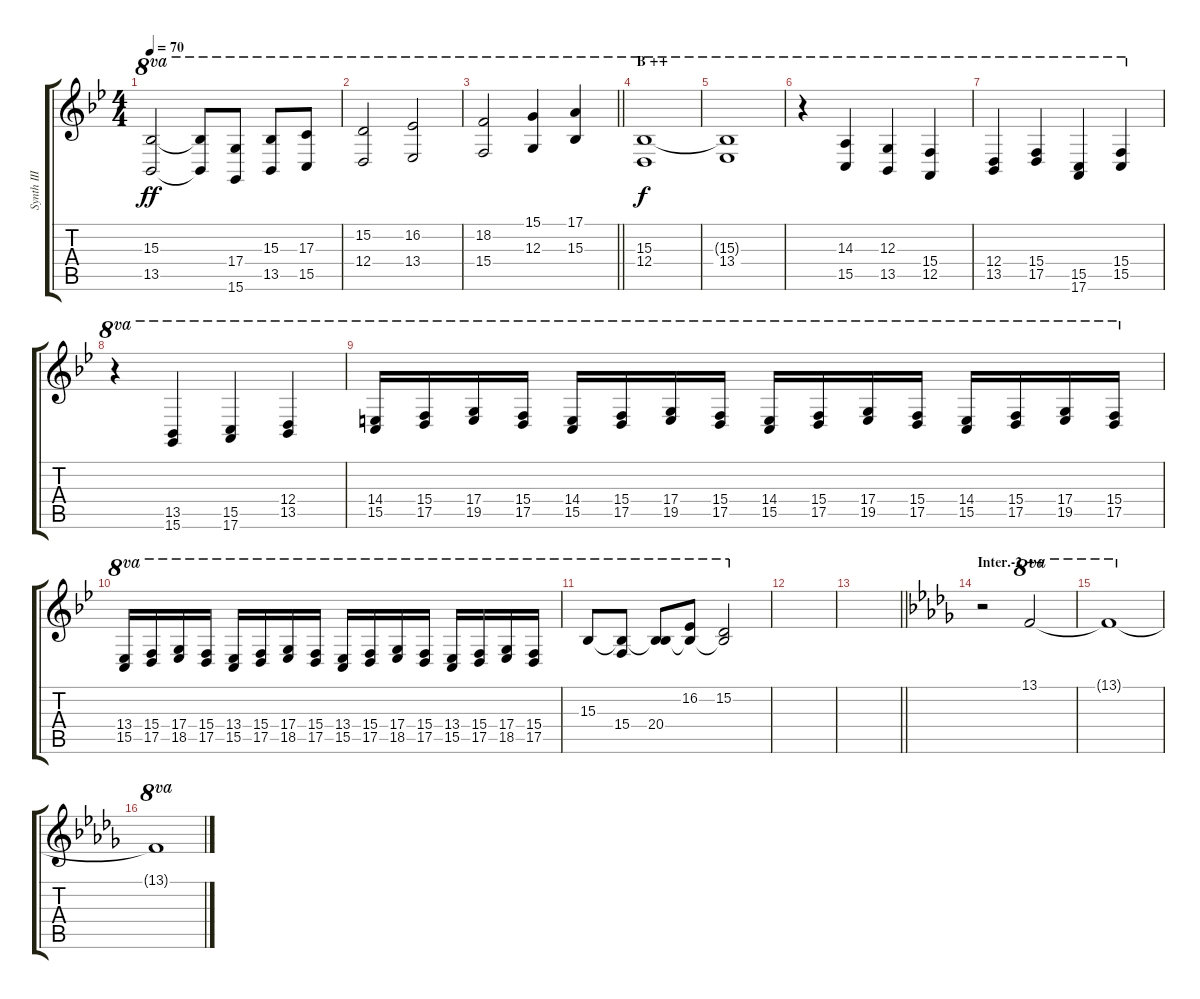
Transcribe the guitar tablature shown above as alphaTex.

\track ("Synth III Right (Kotobuki Tsumugi)" "Synth III ") {instrument stringensemble1}
\staff {score tabs}
\tuning (E4 B3 G3 D3 A2 E2) {hide}
\ts (4 4)
\tempo 70
\clef g2
\ks bb
(15.3 13.5).2{ot 8va dy ff} (15.3{t} 13.5{t}).8{ot 8va} (17.4 15.6).8{ot 8va} (15.3 13.5).8{ot 8va} (17.3 15.5).8{ot 8va} |
(15.2 12.4).2{ot 8va} (16.2 13.4).2{ot 8va} |
\barLineRight lightlight
(18.2 15.4).2{ot 8va} (15.1 12.3).4{ot 8va} (17.1 15.3).4{ot 8va} |
\section ("" "B ++")
(15.3 12.4).1{ot 8va dy f} |
(15.3{t} 13.4).1{ot 8va} |
r.4{ot 8va} (14.3 15.5).4{ot 8va} (12.3 13.5).4{ot 8va} (15.4 12.5).4{ot 8va} |
(12.4 13.5).4{ot 8va} (15.4 17.5).4{ot 8va} (15.5 17.6).4{ot 8va} (15.4 15.5).4{ot 8va} |
r.4{ot 8va} (13.5 15.6).4{ot 8va} (15.5 17.6).4{ot 8va} (12.4 13.5).4{ot 8va} |
(14.4 15.5).16{ot 8va} (15.4 17.5).16{ot 8va} (17.4 19.5).16{ot 8va} (15.4 17.5).16{ot 8va} (14.4 15.5).16{ot 8va} (15.4 17.5).16{ot 8va} (17.4 19.5).16{ot 8va} (15.4 17.5).16{ot 8va} (14.4 15.5).16{ot 8va} (15.4 17.5).16{ot 8va} (17.4 19.5).16{ot 8va} (15.4 17.5).16{ot 8va} (14.4 15.5).16{ot 8va} (15.4 17.5).16{ot 8va} (17.4 19.5).16{ot 8va} (15.4 17.5).16{ot 8va} |
(13.4 15.5).16{ot 8va} (15.4 17.5).16{ot 8va} (17.4 18.5).16{ot 8va} (15.4 17.5).16{ot 8va} (13.4 15.5).16{ot 8va} (15.4 17.5).16{ot 8va} (17.4 18.5).16{ot 8va} (15.4 17.5).16{ot 8va} (13.4 15.5).16{ot 8va} (15.4 17.5).16{ot 8va} (17.4 18.5).16{ot 8va} (15.4 17.5).16{ot 8va} (13.4 15.5).16{ot 8va} (15.4 17.5).16{ot 8va} (17.4 18.5).16{ot 8va} (15.4 17.5).16{ot 8va} |
15.3.8{ot 8va} (15.3{t} 15.4).8{ot 8va} (15.3{t} 20.4).8{ot 8va} (16.2 15.3{t}).8{ot 8va} (15.2 15.3{t}).2{ot 8va} |
|
\barLineRight lightlight
|
\section ("" "Inter.-2 ++")
\ks db
r.2 13.1.2{ot 8va} |
13.1{t}.1{ot 8va} |
13.1{t}.1{ot 8va}
